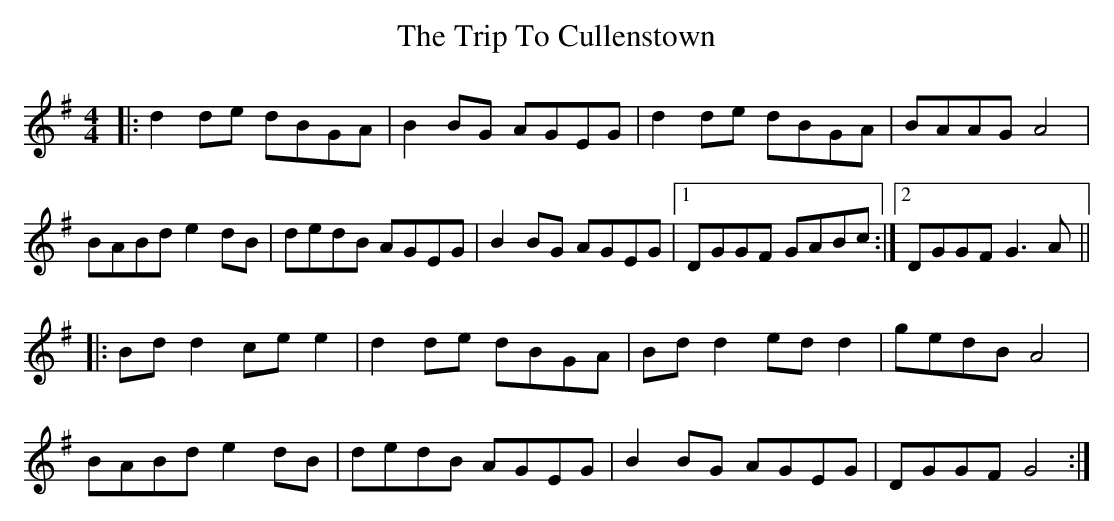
X:1
T: The Trip To Cullenstown
M: 4/4
L: 1/8
K: Gmaj
|:d2 de dBGA|B2 BG AGEG|d2 de dBGA|BAAG A4|
BABd e2 dB|dedB AGEG|B2 BG AGEG|1 DGGF GABc:|2 DGGF G3 A||
|:Bd d2 ce e2|d2 de dBGA|Bd d2 ed d2|gedB A4|
BABd e2 dB|dedB AGEG|B2 BG AGEG|DGGF G4:|
